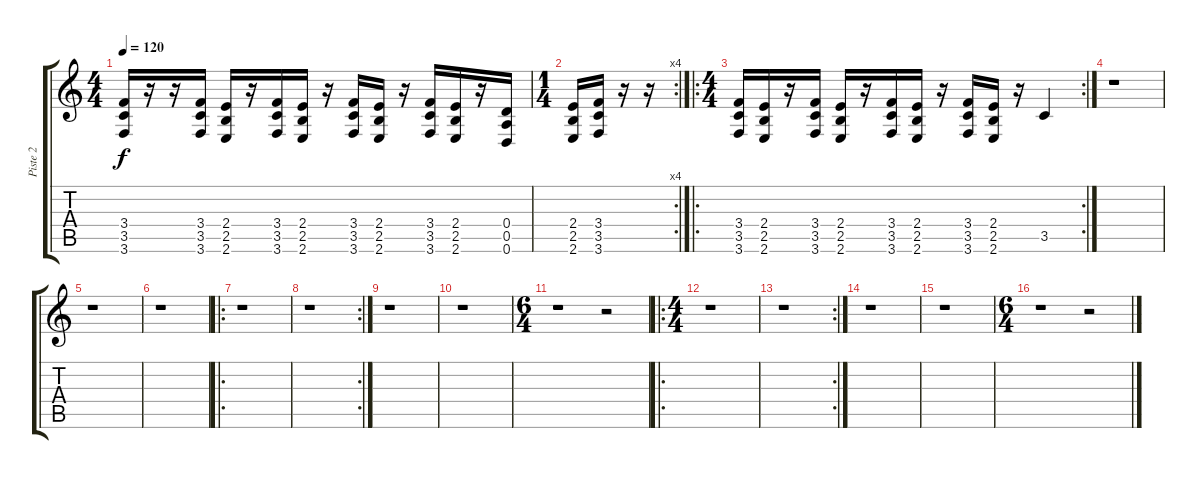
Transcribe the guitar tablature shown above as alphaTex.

\track ("Piste 2" "Piste 2") {instrument overdrivenguitar}
\staff {score tabs}
\tuning (E4 B3 G3 D3 A2 D2) {hide}
\ts (4 4)
\tempo 120
\clef g2
\ks c
(3.4 3.5 3.6).16{dy f} r.16 r.16 (3.4 3.5 3.6).16 (2.4 2.5 2.6).16 r.16 (3.4 3.5 3.6).16 (2.4 2.5 2.6).16 r.16 (3.4 3.5 3.6).16 (2.4 2.5 2.6).16 r.16 (3.4 3.5 3.6).16 (2.4 2.5 2.6).16 r.16 (0.4 0.5 0.6).16 |
\rc 4
\ts (1 4)
(2.4 2.5 2.6).16 (3.4 3.5 3.6).16 r.16 r.16 |
\ro
\rc 2
\ts (4 4)
(3.4 3.5 3.6).16 (2.4 2.5 2.6).16 r.16 (3.4 3.5 3.6).16 (2.4 2.5 2.6).16 r.16 (3.4 3.5 3.6).16 (2.4 2.5 2.6).16 r.16 (3.4 3.5 3.6).16 (2.4 2.5 2.6).16 r.16 3.5.4 |
r.1 |
r.1 |
r.1 |
\ro
r.1 |
\rc 2
r.1 |
r.1 |
r.1 |
\ts (6 4)
r.1 r.2 |
\ro
\ts (4 4)
r.1 |
\rc 2
r.1 |
r.1 |
r.1 |
\ts (6 4)
r.1 r.2
